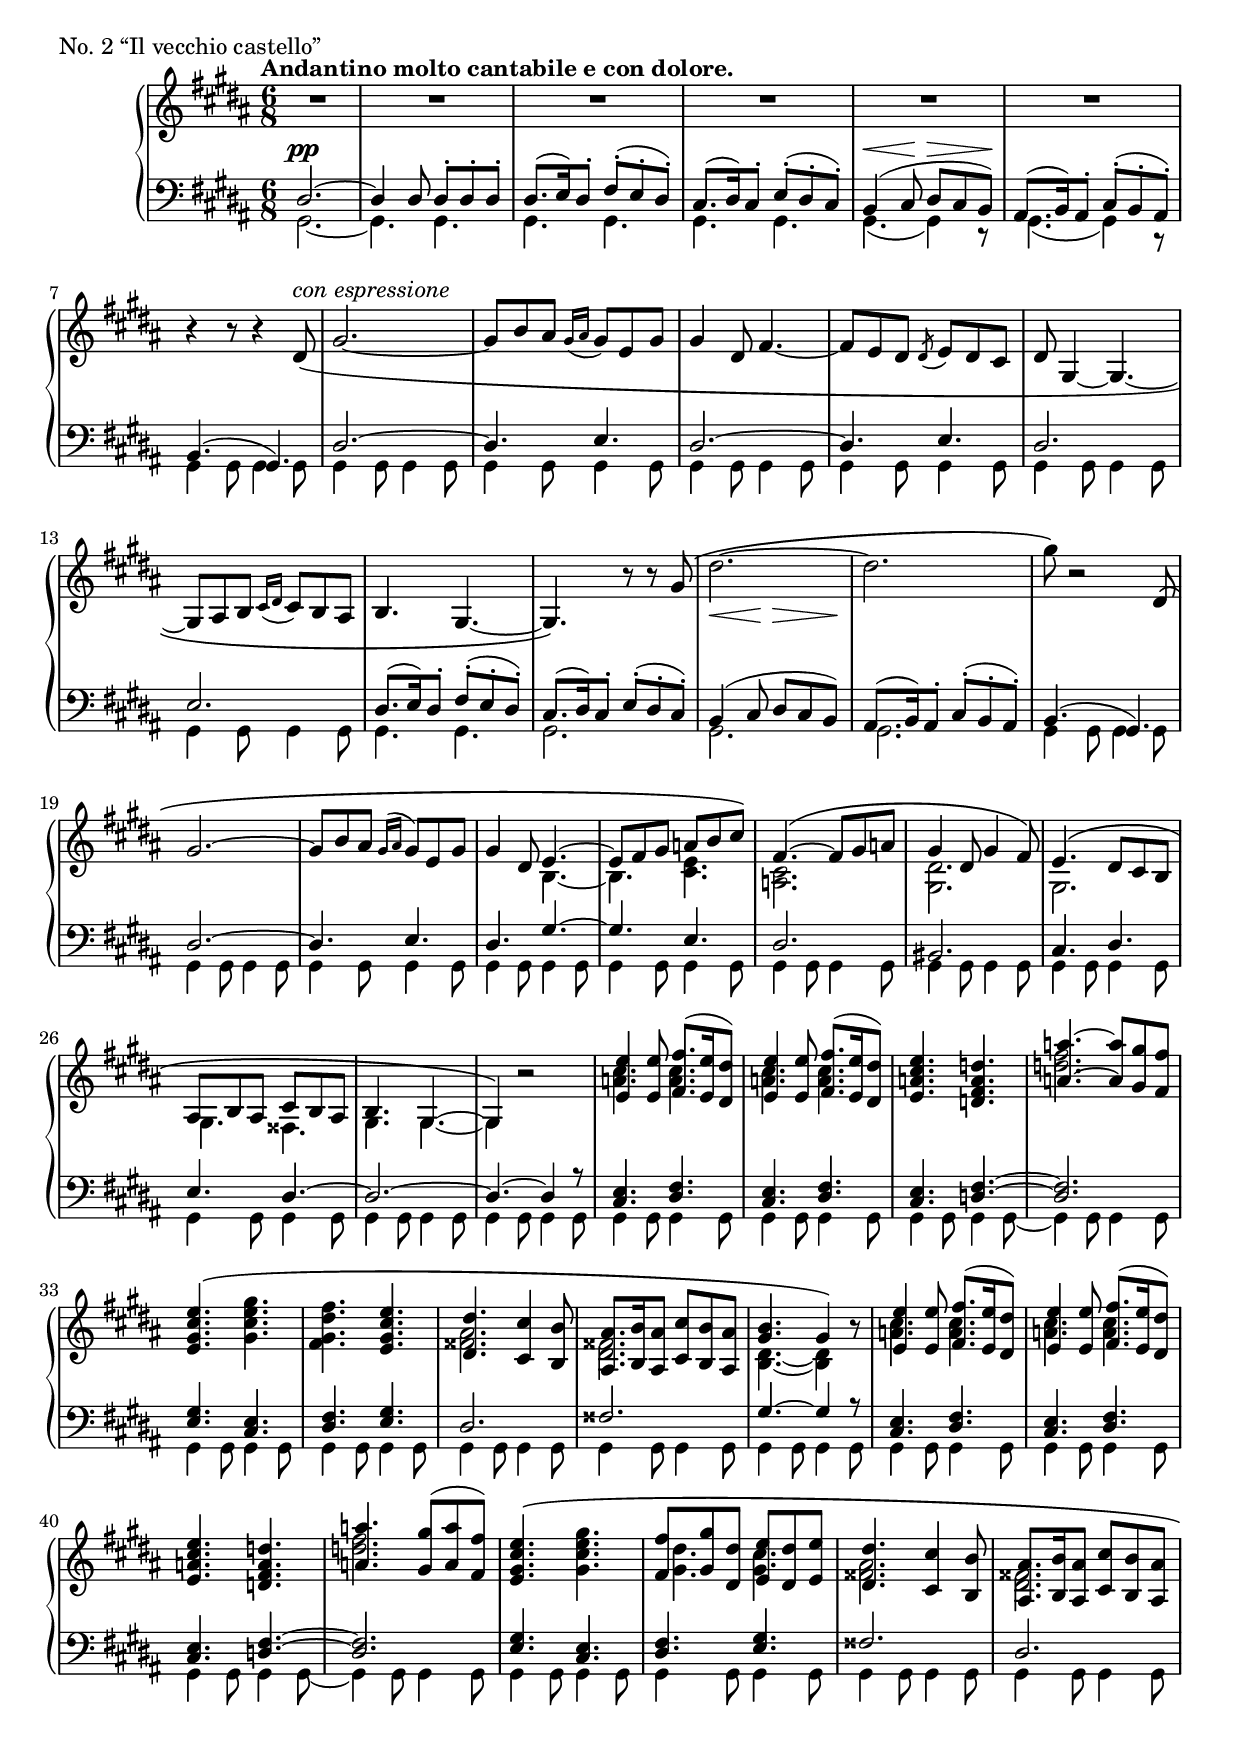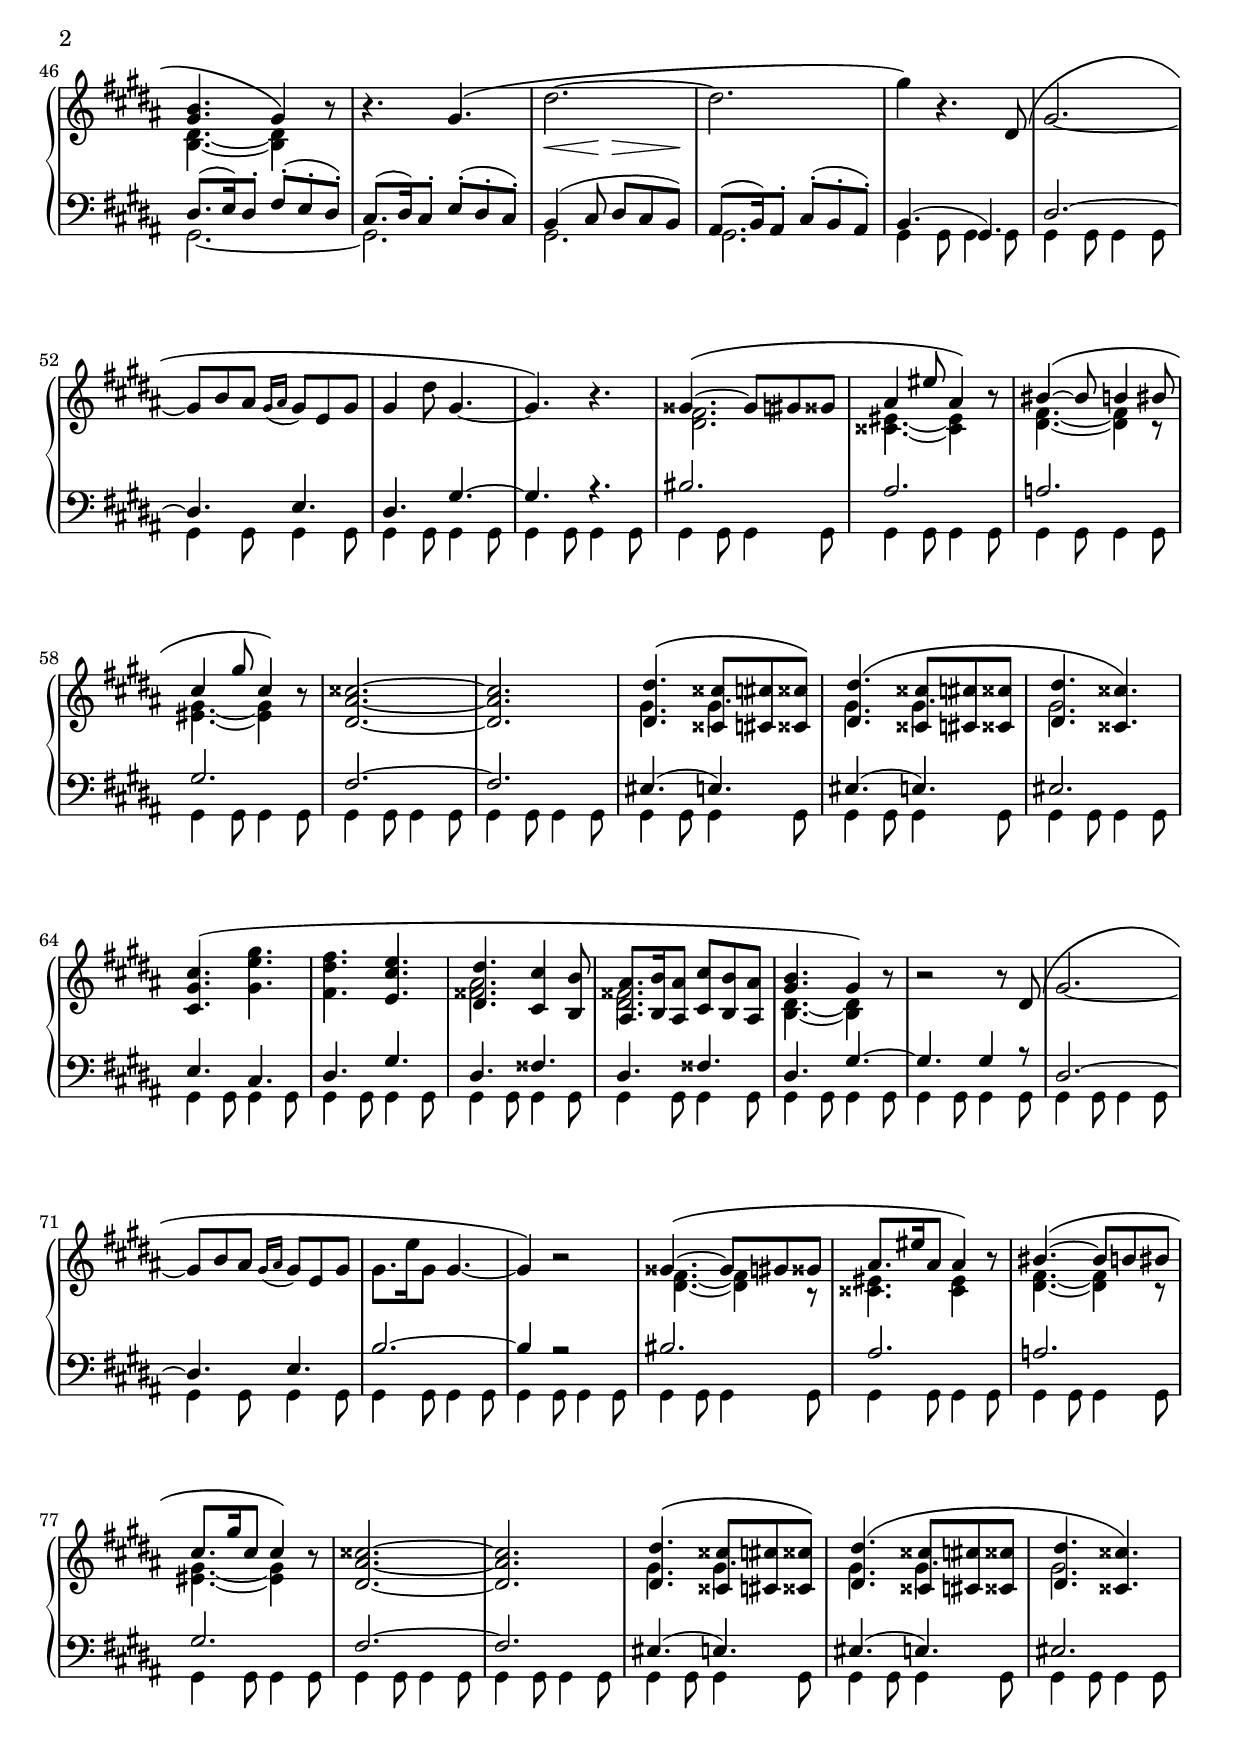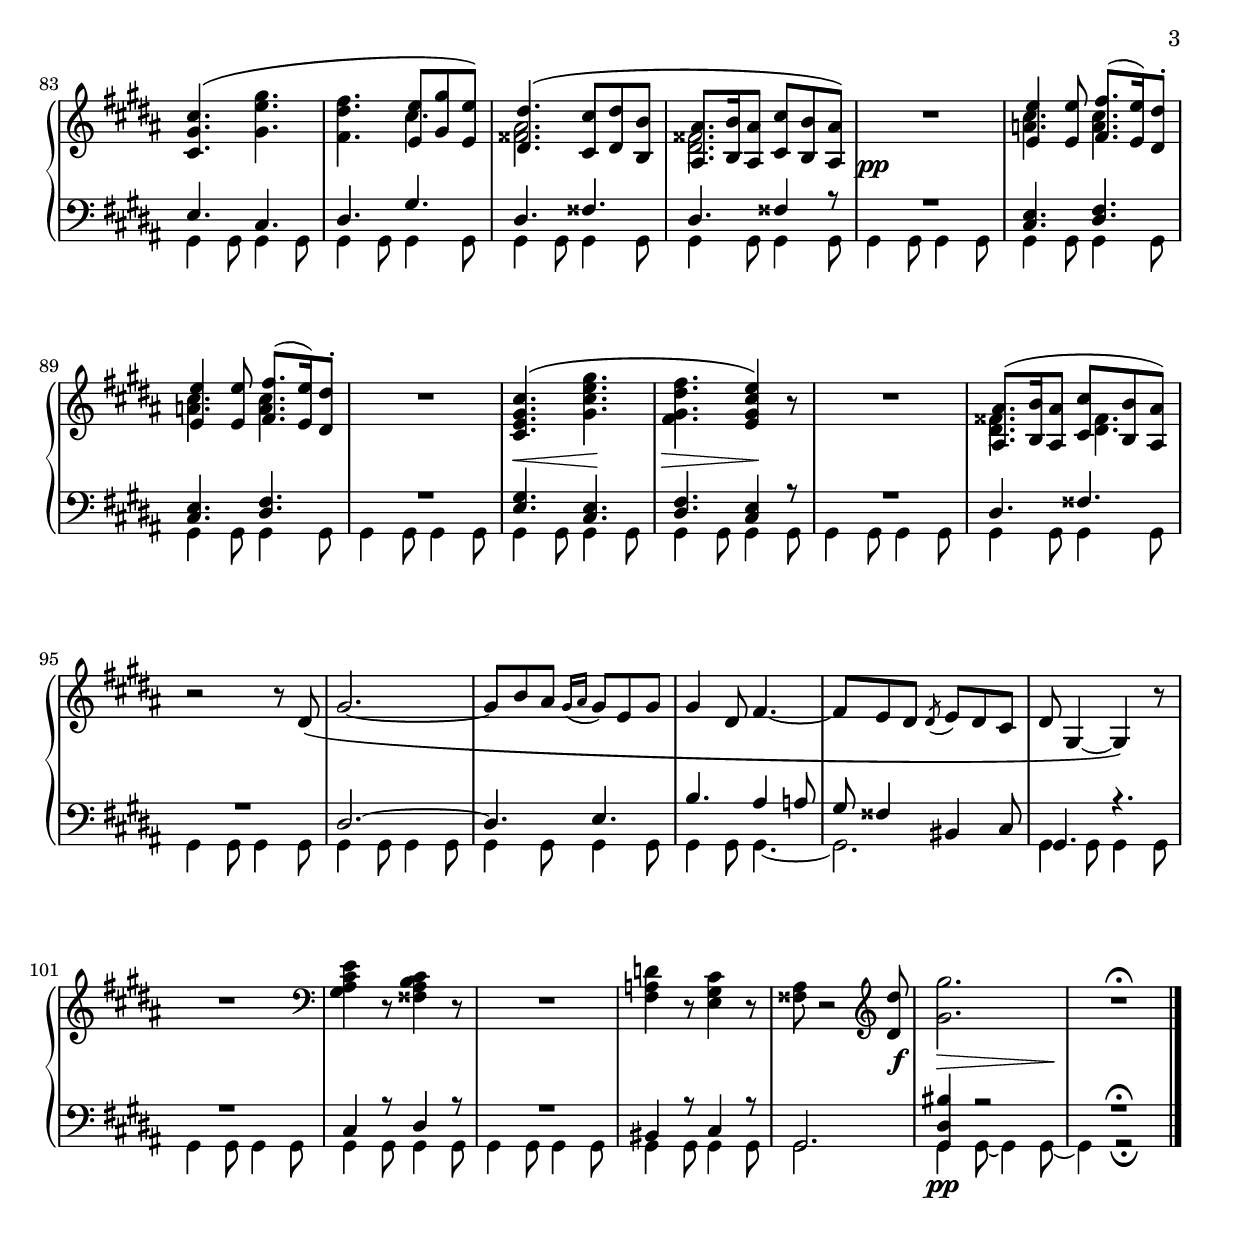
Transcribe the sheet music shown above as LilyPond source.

\version "2.12.0"

dUp = \relative c' {
  \set Score.tempoHideNote = ##t
  % 7/1
  \clef "treble"
  \key gis \minor
  \time 6/8
  \tempo "Andantino molto cantabile e con dolore." 4.=50
  R1*30/8 |
  % 7/2
  R1*6/8 |
  r4 r8 r4 dis8\(^\markup{\italic{"con espressione"}} |
  gis2. ~ |
  gis8 b ais \acciaccatura { gis16[ ais] } gis8 e gis |
  gis4 dis8 fis4. ~ |
  fis8 e dis \acciaccatura { dis8 } e dis cis |
  % 7/3
  dis gis,4 ~ gis4. ~ |
  gis8 ais b \acciaccatura { cis16[ dis] } cis8 b ais |
  b4. gis4. ~ |
  gis4.\) r8 r gis'8\( |
  dis'2. ~ |
  dis2. |
  % 7/4
  gis8\) r2 <<
    {
      dis,8\( |
      gis2. ~ |
      gis8 b ais \acciaccatura { gis16[ ais] } gis8 e gis|
      gis4 dis8 e4. ~ |
      e8 fis gis a b cis\) |
      fis,4.\( ~ fis8 gis a |
      % 7/5
      gis4 dis8 gis4 fis8\) |
      e4.\( dis8 cis b |
      ais b ais cis b ais |
      b4. gis4. ~ |
      gis4\)
    } \\
    {
      s8 s2. s2. |
      s4. b ~ |
      b <e cis> |
      <cis a>2. |
      <dis gis,> |
      gis, |
      gis4. fisis |
      gis gis ~ |
      gis4
    }
  >> r2 |
  % 8/1
  <<
    {
      <e'' e,>4 <e e,>8 <fis fis,>8.( <e e,>16 <dis dis,>8) |
      <e e,>4 <e e,>8 <fis fis,>8.( <e e,>16 <dis dis,>8) |
    } \\
    {
      <cis a>4. <cis a> |
      <cis a> <cis a> |
    }
  >>
  <e cis a e> <d a fis d> |
  <<
    {
      <a' a,>4. ~ <a a,>8 <gis gis,> <fis fis,> |
      \stemNeutral
      <e cis gis e>4.\( <gis e cis gis> |
      <fis dis gis, fis> <e cis gis e> |
      \stemUp
      % 8/2
      <dis dis,> <cis cis,>4 <b b,>8 |
      <ais ais,>8. <b b,>16 <ais ais,>8 <cis cis,> <b b,> <ais ais,> |
      <b gis>4. gis4\)
    } \\
    {
      <fis' d>2. |
      s |
      s |
      % 8/2
      <ais, fisis> |
      <fisis dis> |
      <dis b>4. ~ <dis b>4
    }
  >> r8 |
  <<
    {
      <e' e,>4 <e e,>8 <fis fis,>8.( <e e,>16 <dis dis,>8) |
      <e e,>4 <e e,>8 <fis fis,>8.( <e e,>16 <dis dis,>8) |
    } \\
    {
      <cis a>4. <cis a> |
      <cis a> <cis a> |
    }
  >>
  <e cis a e> <d a fis d> |
  % 8/3
  <<
    {
      <a' a,>4. ~ <gis gis,>8( <a a,> <fis fis,>) |
      \stemNeutral
      <e cis gis e>4.\( <gis e cis gis> |
      \stemUp
      <fis fis,>8 <gis gis,> <dis dis,> <e e,> <dis dis,> <e e,> |
      <dis dis,>4. <cis cis,>4 <b b,>8 |
      <ais ais,>8. <b b,>16 <ais ais,>8 <cis cis,> <b b,> <ais ais,> |
      <b gis>4. gis4\)
    } \\
    {
      <fis' d>2. |
      s |
      <dis gis,>4. <cis gis> |
      <ais fisis>2. |
      <fisis dis> |
      <dis b>4. ~ <dis b>4
    }
  >> r8 |
  % 8/4
  r4. gis4.\( |
  dis'2. ~ |
  dis |
  gis4\) r4. dis,8\( |
  gis2. ~ |
  gis8 b ais \acciaccatura { gis16[ ais] } gis8 e gis |
  % 8/5
  gis4 dis'8 gis,4. ~ |
  gis\) r |
  <<
    {
      gisis4.\( ~ gisis8 gis gisis |
      ais4 eis'8 ais,4\)
    } \\
    {
      <fis dis>2. |
      <eis cisis>4. ~ <eis cisis>4
    }
  >> r8 |
  <<
    {
      bis'4\( ~ bis8 b4 bis8 |
      cis4 gis'8 cis,4\)
    } \\
    {
      <fis, dis>4. ~ <fis dis>4 r8 |
      <gis eis>4. ~ <gis eis>4
    }
  >>
  r8
  % 9/1
  <cisis ais dis,>2. ~ |
  <cisis ais dis,> |
  <<
    {
      <dis dis,>4.\( <cisis cisis,>8 <cis cis,> <cisis cisis,>\) |
      <dis dis,>4.\( <cisis cisis,>8 <cis cis,> <cisis cisis,> |
      <dis dis,>4. <cisis cisis,>\) |
      \stemNeutral
      <cis gis cis,>\( <gis' e gis,> |
      % 9/2
      <fis dis fis,> <e cis e,> |
      \stemUp
      <dis dis,>4. <cis cis,>4 <b b,>8 |
      <ais ais,>8. <b b,>16 <ais ais,>8 <cis cis,> <b b,> <ais ais,> |
      <b gis>4. gis4\)
    } \\
    {
      gis4. gis |
      gis gis |
      gis2. |
      s |
      % 9/2
      s |
      <ais fisis>2. |
      <fisis dis> |
      <dis b>4. ~ <dis b>4
    }
  >> r8 |
  r2 r8 dis8\( |
  gis2. ~ |
  % 9/3
  gis8 b ais \acciaccatura { gis16[ ais] } gis8 e gis |
  gis8. e'16 gis,8 gis4. ~ |
  gis4\) r2 |
  <<
    {
      gisis4.\( ~ gisis8 gis gisis |
      ais8. eis'16 ais,8 ais4\)
    } \\
    {
      <fis dis>4. ~ <fis dis>4 r8 |
      <eis cisis>4. <eis cisis>4
    }
  >> r8 |
  <<
    {
      bis'4.\( ~ bis8 b bis |
      % 9/4
      cis8. gis'16 cis,8 cis4\)
    } \\
    {
      <fis, dis>4. ~ <fis dis>4 r8 |
      % 9/4
      <gis eis>4. ~ <gis eis>4
    }
  >> r8 |
  <cisis ais dis,>2. ~ |
  <cisis ais dis,> |
  <<
    {
      <dis dis,>4.\( <cisis cisis,>8 <cis cis,> <cisis cisis,>\) |
      <dis dis,>4.\( <cisis cisis,>8 <cis cis,> <cisis cisis,> |
      <dis dis,>4. <cisis cisis,>\) |
      % 9/5
      \stemNeutral
      <cis gis cis,>4.\( <gis' e gis,> |
      <fis dis fis,> \stemUp <e e,>8 <gis gis,> <e e,>\) |
      <dis dis,>4.\( <cis cis,>8 <dis dis,> <b b,> |
      <ais ais,>8. <b b,>16 <ais ais,>8 <cis cis,> <b b,> <ais ais,>\) |
    } \\
    {
      gis4. gis |
      gis gis |
      gis2. |
      % 9/5
      s |
      s4. cis |
      <ais fisis>2. |
      <fisis dis> |
    }
  >>
  R1*6/8
  % 10/1
  <<
    {
      <e' e,>4 <e e,>8 <fis fis,>8.( <e e,>16) <dis dis,>8-. |
      <e e,>4 <e e,>8 <fis fis,>8.( <e e,>16) <dis dis,>8-. |
    } \\
    {
      <cis a>4. <cis a> |
      <cis a>4. <cis a> |
    }
  >>
  R1*6/8
  <cis gis e cis>4.\( <gis' e cis gis> |
  <fis dis gis, fis> <e cis gis e>4\) r8 |
  R1*6/8
  <<
    { <ais, ais,>8.( <b b,>16 <ais ais,>8 <cis cis,> <b b,> <ais ais,>) } \\
    { <fisis dis>4. <fisis dis> }
  >> |
  % 10/2
  r2 r8 dis\( |
  gis2. ~ |
  gis8 b ais \acciaccatura { gis16[ ais] } gis8 e gis |
  gis4 dis8 fis4. ~ |
  fis8 e dis \acciaccatura { dis8 } e dis cis |
  % 10/3
  dis8 gis,4 ~ gis\) r8 |
  R1*6/8
  \clef "bass"
  <e' cis ais gis>4 r8 <b cis ais fisis>4 r8 |
  R1*6/8
  <d a fis>4 r8 <cis gis e>4 r8 |
  <ais fisis>8 r2 \clef "treble" <dis' dis,>8 |
  <gis gis,>2. |
  R2.^\fermataMarkup
  \bar "|."
}

dDown = \relative c {
  \set Score.tempoHideNote = ##t
  % 7/1
  \clef "bass"
  \key gis \minor
  \time 6/8
  <<
    {
      dis2. ~ |
      dis4 dis8 dis-. dis-. dis-. |
      dis8.( e16) dis8-. fis-.( e-. dis-.) |
      cis8.( dis16) cis8-. e-.( dis-. cis-.) |
      b4( cis8 dis cis b) |
      % 7/2
      ais8.( b16) ais8-. cis-.( b-. ais-.) |
      b4.( gis) |
      dis'2. ~ |
      dis4. e |
      dis2. ~ |
      dis4. e |
      % 7/3
      dis2. |
      e2. |
      dis8.( e16) dis8-. fis-.( e-. dis-.) |
      cis8.( dis16) cis8-. e-.( dis-. cis-.) |
      b4( cis8 dis cis b) |
      ais8.( b16) ais8-. cis-.( b-. ais-.) |
      % 7/4
      b4.( gis) |
      dis'2. ~ |
      dis4. e |
      dis gis ~ |
      gis e |
      dis2. |
      % 7/5
      bis |
      cis4. dis |
      e dis ~ |
      dis2. ~ |
      dis4. ~ dis4 r8 |
      % 8/1
      <e cis>4. <fis dis> |
      <e cis>4. <fis dis> |
      <e cis>4. <fis d> ~ |
      <fis d>2. |
      <gis e>4. <e cis> |
      <fis dis> <gis e> |
      % 8/2
      dis2. |
      fisis |
      gis4. ~ gis4 r8 |
      <e cis>4. <fis dis> |
      <e cis>4. <fis dis> |
      <e cis>4. <fis d> ~ |
      % 8/3
      <fis d>2. |
      <gis e>4. <e cis> |
      <fis dis> <gis e> |
      fisis2. |
      dis |
      dis8.( e16) dis8-. fis-.( e-. dis-.) |
      % 8/4
      cis8.( dis16) cis8-. e-.( dis-. cis-.) |
      b4( cis8 dis cis b) |
      ais8.( b16) ais8-. cis-.( b-. ais-.) |
      b4.( gis) |
      dis'2. ~ |
      dis4. e |
      % 8/5
      dis gis ~ |
      gis r |
      bis2. |
      ais |
      a |
      gis |
      % 9/1
      fis ~ |
      fis |
      eis4.( e) |
      eis4.( e) |
      eis2. |
      e4. cis |
      % 9/2
      dis gis |
      dis fisis |
      dis fisis |
      dis gis ~ |
      gis gis4 r8 |
      dis2. ~ |
      % 9/3
      dis4. e |
      b'2. ~ |
      b4 r2 |
      bis2. |
      ais |
      a |
      % 9/4
      gis |
      fis ~ |
      fis |
      eis4.( e) |
      eis4.( e) |
      eis2. |
      % 9/5
      e4. cis |
      dis gis |
      dis fisis |
      dis fisis4 r8 |
      R1*6/8 |
      % 10/1
      <e cis>4. <fis dis> |
      <e cis> <fis dis> |
      R1*6/8 |
      <gis e>4. <e cis> |
      <fis dis> <e cis>4 r8 |
      R1*6/8 |
      dis4. fisis |
      % 10/2
      R1*6/8 |
      dis2. ~ |
      dis4. e |
      b' ais4 a8 |
      gis fisis4 bis, cis8 |
      % 10/3
      gis4. r |
      R1*6/8 |
      cis4 r8 dis4 r8 |
      R1*6/8 |
      bis4 r8 cis4 r8 |
      gis2. |
      <bis' dis, gis,>4 r2 |
      R2.^\fermataMarkup
    } \\
    {
      gis,2. ~ |
      gis4. gis4. |
      gis4. gis4. |
      gis4. gis4. |
      gis4.( gis4) r8 |
      % 7/2
      gis4.( gis4) r8 |
      gis4 gis8 gis4 gis8 |
      gis4 gis8 gis4 gis8 |
      gis4 gis8 gis4 gis8 |
      gis4 gis8 gis4 gis8 |
      gis4 gis8 gis4 gis8 |
      % 7/3
      gis4 gis8 gis4 gis8 |
      gis4 gis8 gis4 gis8 |
      gis4. gis4. |
      gis2. |
      gis2. |
      gis2. |
      % 7/4
      gis4 gis8 gis4 gis8 |
      gis4 gis8 gis4 gis8 |
      gis4 gis8 gis4 gis8 |
      gis4 gis8 gis4 gis8 |
      gis4 gis8 gis4 gis8 |
      gis4 gis8 gis4 gis8 |
      % 7/5
      gis4 gis8 gis4 gis8 |
      gis4 gis8 gis4 gis8 |
      gis4 gis8 gis4 gis8 |
      gis4 gis8 gis4 gis8 |
      gis4 gis8 gis4 gis8 |
      % 8/1
      gis4 gis8 gis4 gis8 |
      gis4 gis8 gis4 gis8 |
      gis4 gis8 gis4 gis8 ~ |
      gis4 gis8 gis4 gis8 |
      gis4 gis8 gis4 gis8 |
      gis4 gis8 gis4 gis8 |
      % 8/2
      gis4 gis8 gis4 gis8 |
      gis4 gis8 gis4 gis8 |
      gis4 gis8 gis4 gis8 |
      gis4 gis8 gis4 gis8 |
      gis4 gis8 gis4 gis8 |
      gis4 gis8 gis4 gis8 ~ |
      % 8/3
      gis4 gis8 gis4 gis8 |
      gis4 gis8 gis4 gis8 |
      gis4 gis8 gis4 gis8 |
      gis4 gis8 gis4 gis8 |
      gis4 gis8 gis4 gis8 |
      gis2. ~ |
      % 8/4
      gis2. |
      gis2. |
      gis2. |
      gis4 gis8 gis4 gis8 |
      gis4 gis8 gis4 gis8 |
      gis4 gis8 gis4 gis8 |
      % 8/5
      gis4 gis8 gis4 gis8 |
      gis4 gis8 gis4 gis8 |
      gis4 gis8 gis4 gis8 |
      gis4 gis8 gis4 gis8 |
      gis4 gis8 gis4 gis8 |
      gis4 gis8 gis4 gis8 |
      % 9/1
      gis4 gis8 gis4 gis8 |
      gis4 gis8 gis4 gis8 |
      gis4 gis8 gis4 gis8 |
      gis4 gis8 gis4 gis8 |
      gis4 gis8 gis4 gis8 |
      gis4 gis8 gis4 gis8 |
      % 9/2
      gis4 gis8 gis4 gis8 |
      gis4 gis8 gis4 gis8 |
      gis4 gis8 gis4 gis8 |
      gis4 gis8 gis4 gis8 |
      gis4 gis8 gis4 gis8 |
      gis4 gis8 gis4 gis8 |
      % 9/3
      gis4 gis8 gis4 gis8 |
      gis4 gis8 gis4 gis8 |
      gis4 gis8 gis4 gis8 |
      gis4 gis8 gis4 gis8 |
      gis4 gis8 gis4 gis8 |
      gis4 gis8 gis4 gis8 |
      % 9/4
      gis4 gis8 gis4 gis8 |
      gis4 gis8 gis4 gis8 |
      gis4 gis8 gis4 gis8 |
      gis4 gis8 gis4 gis8 |
      gis4 gis8 gis4 gis8 |
      gis4 gis8 gis4 gis8 |
      % 9/5
      gis4 gis8 gis4 gis8 |
      gis4 gis8 gis4 gis8 |
      gis4 gis8 gis4 gis8 |
      gis4 gis8 gis4 gis8 |
      gis4 gis8 gis4 gis8 |
      % 10/1
      gis4 gis8 gis4 gis8 |
      gis4 gis8 gis4 gis8 |
      gis4 gis8 gis4 gis8 |
      gis4 gis8 gis4 gis8 |
      gis4 gis8 gis4 gis8 |
      gis4 gis8 gis4 gis8 |
      gis4 gis8 gis4 gis8 |
      % 10/2
      gis4 gis8 gis4 gis8 |
      gis4 gis8 gis4 gis8 |
      gis4 gis8 gis4 gis8 |
      gis4 gis8 gis4. ~ |
      gis2. |
      % 10/3
      gis4 gis8 gis4 gis8 |
      gis4 gis8 gis4 gis8 |
      gis4 gis8 gis4 gis8 |
      gis4 gis8 gis4 gis8 |
      gis4 gis8 gis4 gis8 |
      gis2. |
      gis4_\pp gis8 ~ gis4 gis8 ~ |
      gis4 r2\fermata |
    }
  >>
}

dDyn = {
  \override DynamicTextSpanner #'dash-period = #-1.0
  % 7
  s2.\pp s s s s4\< s8\! s4\> s8\! |
  s2. s s s s s |
  s s s s s4\< s8\! s4\> s8\! s2. |
  s s s s s s |
  s s s s s |
  % 8
  s s s s s s |
  s s s s s s |
  s s s s s s |
  s s4\< s8\! s4\> s8\! s2. s s s |
  s s s s s s |
  % 9
  s s s s s s |
  s s s s s s |
  s s s s s s |
  s s s s s s |
  s s s s s\pp |
  % 10
  s s s s4.\< s\! s\> s\! s2. s |
  s s s s s |
  s s s s s s2 s8 s8\f\< s4\> s4 s8 s\! s2. |
}

\score {
  \new PianoStaff = "D_pf" <<
    \new Staff = "D_pfUpper" \dUp
    \new Dynamics = "D_pf" \dDyn
    \new Staff = "D_pfLower" \dDown
  >>

  \header { piece = "No. 2 “Il vecchio castello”" }

  \layout {
    % define Dynamics context
    \context {
      \type "Engraver_group"
      \name Dynamics
      \alias Voice
      \consists "Output_property_engraver"
      \consists "Piano_pedal_engraver"
      \consists "Script_engraver"
      \consists "New_dynamic_engraver"
      \consists "Dynamic_align_engraver"
      \consists "Text_engraver"
      \consists "Skip_event_swallow_translator"
      \consists "Axis_group_engraver"

      pedalSustainStrings = #'("Ped." "*Ped." "*")
      pedalUnaCordaStrings = #'("una corda" "" "tre corde")
      \override DynamicLineSpanner #'Y-offset = #0
      \override TextScript #'font-shape = #'italic
      \override VerticalAxisGroup #'minimum-Y-extent = #'(-1 . 1)
    }
    % modify PianoStaff context to accept Dynamics context
    \context {
      \PianoStaff
      \accepts Dynamics
    }
  }
}

\score {
  \new PianoStaff = "D_pf" <<
    \new Staff = "D_pfUpper" << \dUp \dDyn >>
    \new Staff = "D_pfLower" << \dDown \dDyn >>
  >>
  \midi { }
}
